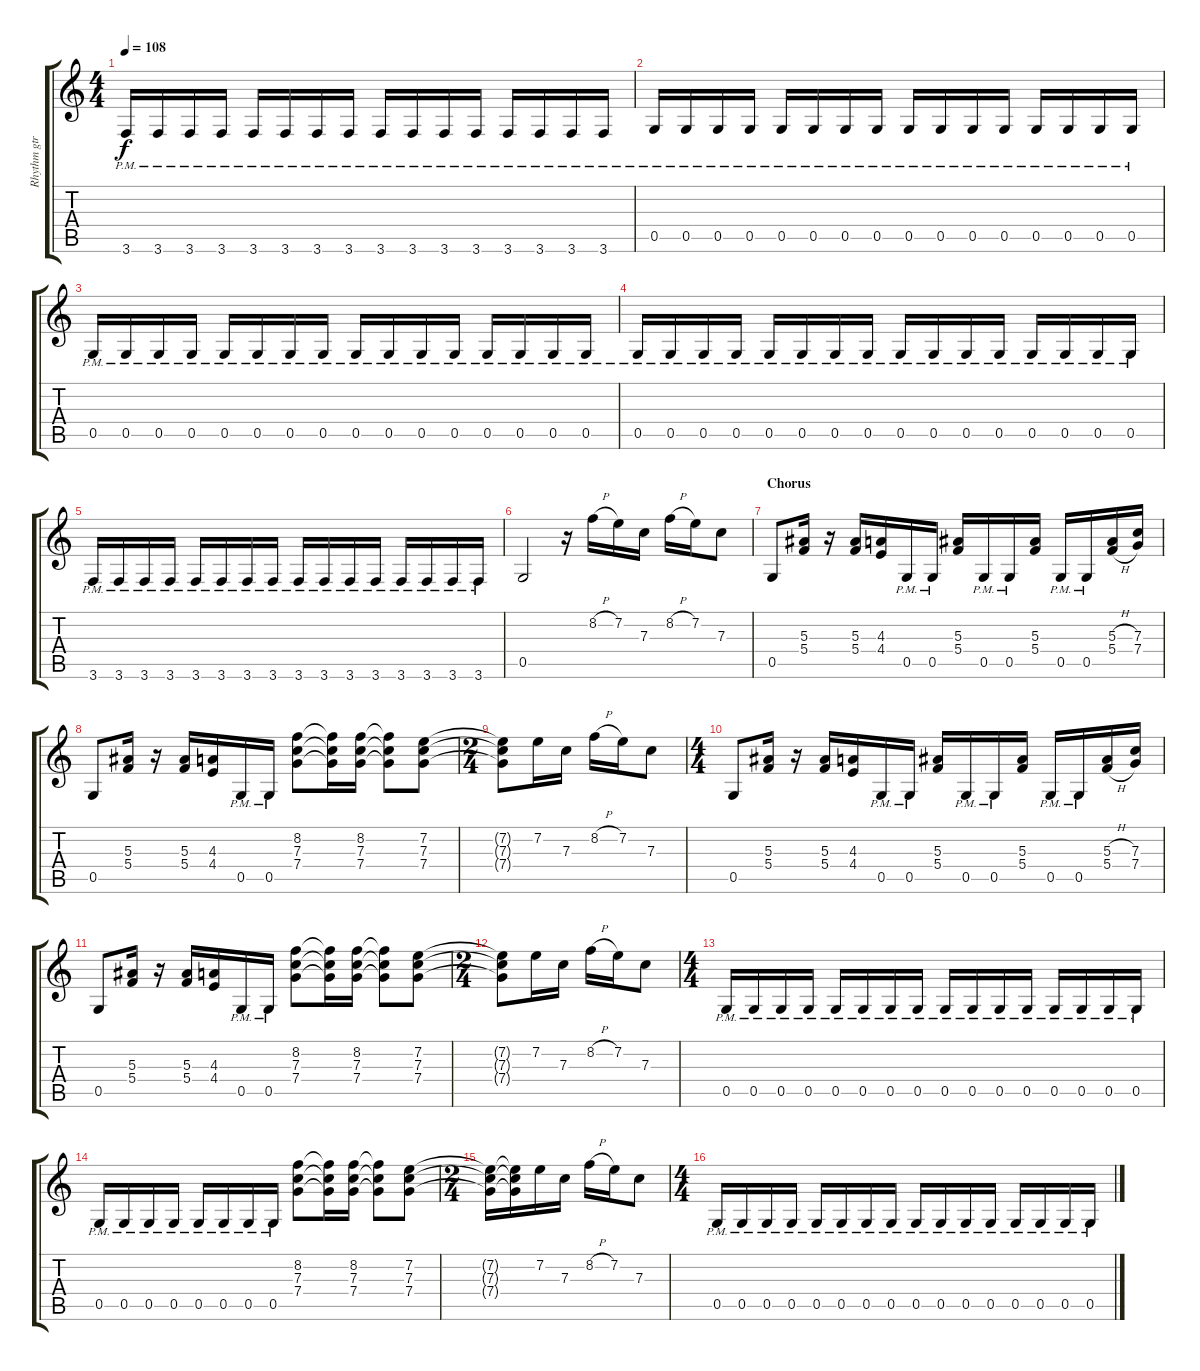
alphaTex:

\track ("Rhythm gtr" "Rhythm gtr") {instrument overdrivenguitar}
\staff {score tabs}
\tuning (D4 A3 F3 C3 G2 D2) {hide}
\ts (4 4)
\tempo 108
\clef g2
\ks c
3.6{pm}.16{dy f} 3.6{pm}.16 3.6{pm}.16 3.6{pm}.16 3.6{pm}.16 3.6{pm}.16 3.6{pm}.16 3.6{pm}.16 3.6{pm}.16 3.6{pm}.16 3.6{pm}.16 3.6{pm}.16 3.6{pm}.16 3.6{pm}.16 3.6{pm}.16 3.6{pm}.16 |
0.5{pm}.16 0.5{pm}.16 0.5{pm}.16 0.5{pm}.16 0.5{pm}.16 0.5{pm}.16 0.5{pm}.16 0.5{pm}.16 0.5{pm}.16 0.5{pm}.16 0.5{pm}.16 0.5{pm}.16 0.5{pm}.16 0.5{pm}.16 0.5{pm}.16 0.5{pm}.16 |
0.5{pm}.16 0.5{pm}.16 0.5{pm}.16 0.5{pm}.16 0.5{pm}.16 0.5{pm}.16 0.5{pm}.16 0.5{pm}.16 0.5{pm}.16 0.5{pm}.16 0.5{pm}.16 0.5{pm}.16 0.5{pm}.16 0.5{pm}.16 0.5{pm}.16 0.5{pm}.16 |
0.5{pm}.16 0.5{pm}.16 0.5{pm}.16 0.5{pm}.16 0.5{pm}.16 0.5{pm}.16 0.5{pm}.16 0.5{pm}.16 0.5{pm}.16 0.5{pm}.16 0.5{pm}.16 0.5{pm}.16 0.5{pm}.16 0.5{pm}.16 0.5{pm}.16 0.5{pm}.16 |
3.6{pm}.16 3.6{pm}.16 3.6{pm}.16 3.6{pm}.16 3.6{pm}.16 3.6{pm}.16 3.6{pm}.16 3.6{pm}.16 3.6{pm}.16 3.6{pm}.16 3.6{pm}.16 3.6{pm}.16 3.6{pm}.16 3.6{pm}.16 3.6{pm}.16 3.6{pm}.16 |
0.5.2 r.16 8.2{h}.16 7.2.16 7.3.16 8.2{h}.16 7.2.16 7.3.8 |
\section ("" "Chorus")
0.5.8 (5.3 5.4).16 r.16 (5.3 5.4).16 (4.3 4.4).16 0.5{pm}.16 0.5{pm}.16 (5.3 5.4).16 0.5{pm}.16 0.5{pm}.16 (5.3 5.4).16 0.5{pm}.16 0.5{pm}.16 (5.3{h} 5.4{h}).16 (7.3 7.4).16 |
0.5.8 (5.3 5.4).16 r.16 (5.3 5.4).16 (4.3 4.4).16 0.5{pm}.16 0.5{pm}.16 (8.2 7.3 7.4).8 (8.2{t} 7.3{t} 7.4{t}).16 (8.2 7.3 7.4).16 (8.2{t} 7.3{t} 7.4{t}).8 (7.2 7.3 7.4).8 |
\ts (2 4)
(7.2{t} 7.3{t} 7.4{t}).8 7.2.16 7.3.16 8.2{h}.16 7.2.16 7.3.8 |
\ts (4 4)
0.5.8 (5.3 5.4).16 r.16 (5.3 5.4).16 (4.3 4.4).16 0.5{pm}.16 0.5{pm}.16 (5.3 5.4).16 0.5{pm}.16 0.5{pm}.16 (5.3 5.4).16 0.5{pm}.16 0.5{pm}.16 (5.3{h} 5.4{h}).16 (7.3 7.4).16 |
0.5.8 (5.3 5.4).16 r.16 (5.3 5.4).16 (4.3 4.4).16 0.5{pm}.16 0.5{pm}.16 (8.2 7.3 7.4).8 (8.2{t} 7.3{t} 7.4{t}).16 (8.2 7.3 7.4).16 (8.2{t} 7.3{t} 7.4{t}).8 (7.2 7.3 7.4).8 |
\ts (2 4)
(7.2{t} 7.3{t} 7.4{t}).8 7.2.16 7.3.16 8.2{h}.16 7.2.16 7.3.8 |
\ts (4 4)
0.5{pm}.16 0.5{pm}.16 0.5{pm}.16 0.5{pm}.16 0.5{pm}.16 0.5{pm}.16 0.5{pm}.16 0.5{pm}.16 0.5{pm}.16 0.5{pm}.16 0.5{pm}.16 0.5{pm}.16 0.5{pm}.16 0.5{pm}.16 0.5{pm}.16 0.5{pm}.16 |
0.5{pm}.16 0.5{pm}.16 0.5{pm}.16 0.5{pm}.16 0.5{pm}.16 0.5{pm}.16 0.5{pm}.16 0.5{pm}.16 (8.2 7.3 7.4).8 (8.2{t} 7.3{t} 7.4{t}).16 (8.2 7.3 7.4).16 (8.2{t} 7.3{t} 7.4{t}).8 (7.2 7.3 7.4).8 |
\ts (2 4)
(7.2{t} 7.3{t} 7.4{t}).16 (7.2{t} 7.3{t} 7.4{t}).16 7.2.16 7.3.16 8.2{h}.16 7.2.16 7.3.8 |
\ts (4 4)
0.5{pm}.16 0.5{pm}.16 0.5{pm}.16 0.5{pm}.16 0.5{pm}.16 0.5{pm}.16 0.5{pm}.16 0.5{pm}.16 0.5{pm}.16 0.5{pm}.16 0.5{pm}.16 0.5{pm}.16 0.5{pm}.16 0.5{pm}.16 0.5{pm}.16 0.5{pm}.16
